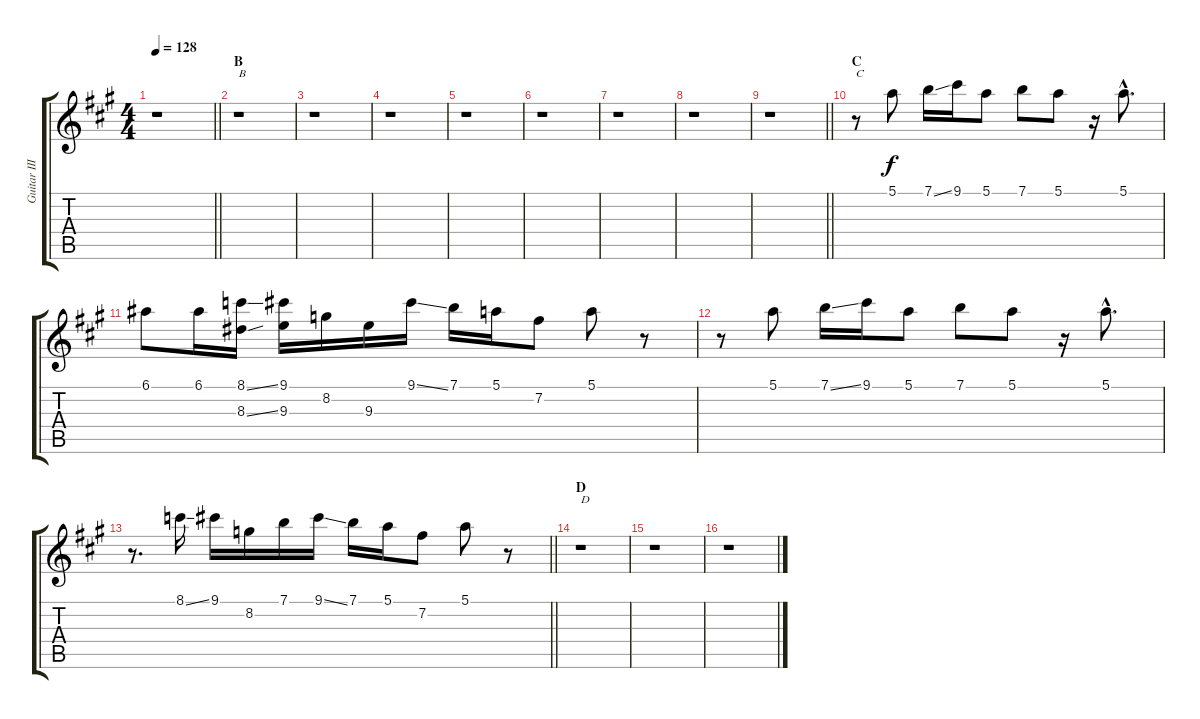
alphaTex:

\track ("Guitar III" "Guitar III") {instrument distortionguitar}
\staff {score tabs}
\tuning (E4 B3 G3 D3 A2 E2) {hide}
\ts (4 4)
\tempo 128
\clef g2
\barLineRight lightlight
\ks a
r.1{dy f} |
\section ("" "B")
r.1{txt "B"} |
r.1 |
r.1 |
r.1 |
r.1 |
r.1 |
r.1 |
\barLineRight lightlight
r.1 |
\section ("" "C")
r.8{txt "C"} 5.1.8 7.1{ss}.16 9.1.16 5.1.8 7.1.8 5.1.8 r.16 5.1{hac}.8{d} |
6.1.8 6.1.16 (8.1{ss} 8.3{ss}).16 (9.1 9.3).16 8.2.16 9.3.16 9.1{ss}.16 7.1.16 5.1.16 7.2.8 5.1.8 r.8 |
r.8 5.1.8 7.1{ss}.16 9.1.16 5.1.8 7.1.8 5.1.8 r.16 5.1{hac}.8{d} |
\barLineRight lightlight
r.8{d} 8.1{ss}.16 9.1.16 8.2.16 7.1.16 9.1{ss}.16 7.1.16 5.1.16 7.2.8 5.1.8 r.8 |
\section ("" "D")
r.1{txt "D"} |
r.1 |
r.1
